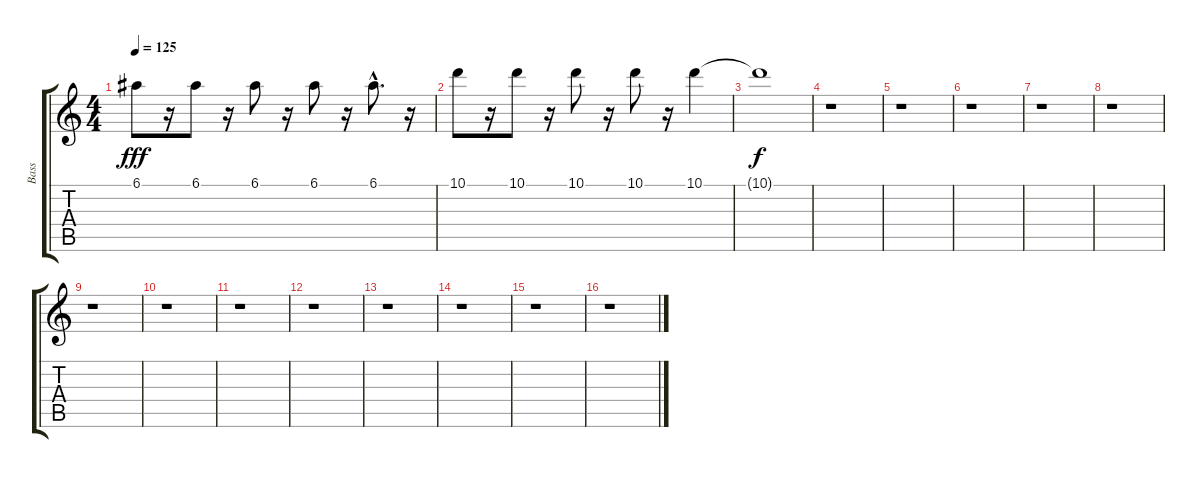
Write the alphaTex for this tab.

\track ("Bass" "Bass") {instrument synthbass2}
\staff {score tabs}
\tuning (E4 B3 G3 D3 A2 E2) {hide}
\ts (4 4)
\tempo 125
\clef g2
\ks c
6.1.8{dy fff} r.16 6.1.8 r.16 6.1.8 r.16 6.1.8 r.16 6.1{hac}.8{d} r.16 |
10.1.8 r.16 10.1.8 r.16 10.1.8 r.16 10.1.8 r.16 10.1.4 |
10.1{t}.1{dy f} |
r.1 |
r.1 |
r.1 |
r.1 |
r.1 |
r.1 |
r.1 |
r.1 |
r.1 |
r.1 |
r.1 |
r.1 |
r.1
